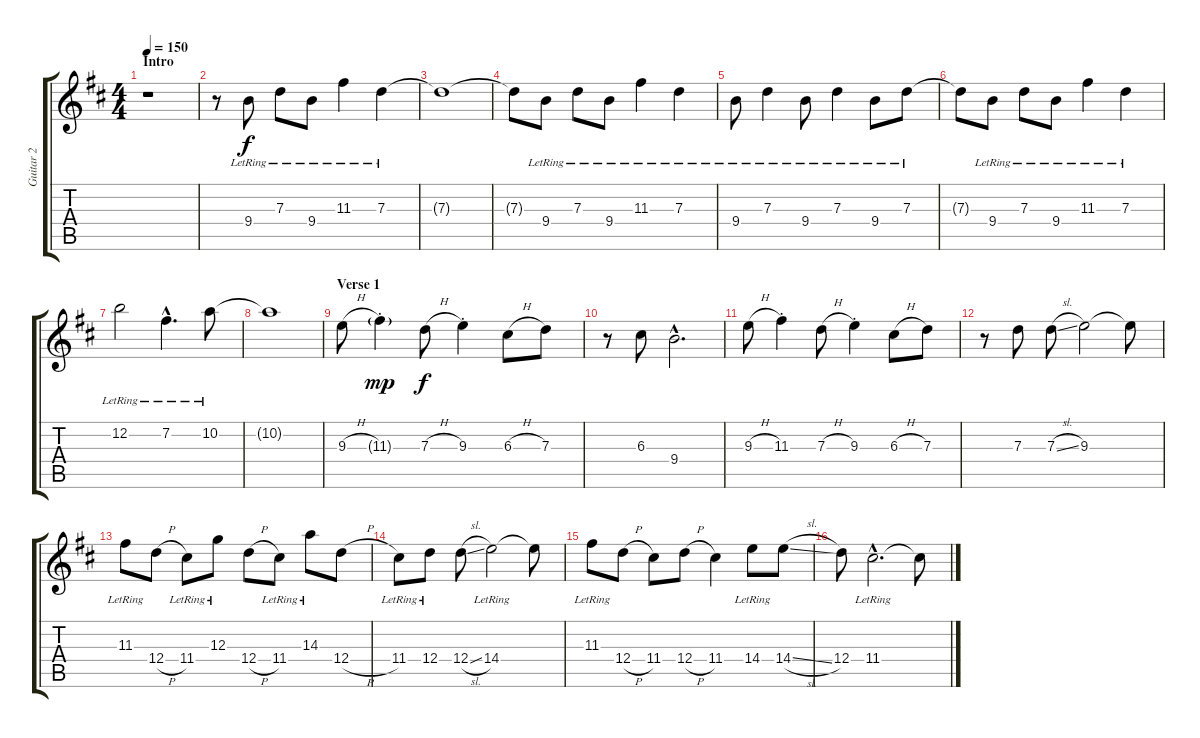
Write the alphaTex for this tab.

\track ("Guitar 2" "Guitar 2") {instrument electricguitarjazz}
\staff {score tabs}
\tuning (E4 B3 G3 D3 A2 E2) {hide}
\ts (4 4)
\section ("" "Intro")
\tempo 150
\clef g2
\ks d
r.1{dy f instrument electricguitarjazz} |
r.8 9.4{lr}.8 7.3{lr}.8 9.4{lr}.8 11.3{lr}.4 7.3{lr}.4 |
7.3{t}.1 |
7.3{t}.8 9.4{lr}.8 7.3{lr}.8 9.4{lr}.8 11.3{lr}.4 7.3{lr}.4 |
9.4{lr}.8 7.3{lr}.4 9.4{lr}.8 7.3{lr}.4 9.4{lr}.8 7.3{lr}.8 |
7.3{t}.8 9.4{lr}.8 7.3{lr}.8 9.4{lr}.8 11.3{lr}.4 7.3{lr}.4 |
12.2{lr}.2 7.2{hac lr}.4{d} 10.2{lr}.8 |
10.2{t}.1 |
\section ("" "Verse 1")
9.3{h}.8 11.3{g st}.4{dy mp} 7.3{h}.8{dy f} 9.3{st}.4 6.3{h}.8 7.3.8 |
r.8 6.3.8 9.4{hac}.2{d} |
9.3{h}.8 11.3{st}.4 7.3{h}.8 9.3{st}.4 6.3{h}.8 7.3.8 |
r.8 7.3.8 7.3{sl}.8 9.3.2 9.3{t}.8 |
11.3{lr}.8 12.4{h}.8 11.4{lr}.8 12.3{lr}.8 12.4{h}.8 11.4{lr}.8 14.3{lr}.8 12.4{h}.8 |
11.4{lr}.8 12.4{lr}.8 12.4{sl}.8 14.4{lr}.2 14.4{t}.8 |
11.3{lr}.8 12.4{h}.8 11.4.8 12.4{h}.8 11.4.4 14.4{lr}.8 14.4{sl}.8 |
12.4.8 11.4{hac lr}.2{d} 11.4{t}.8
